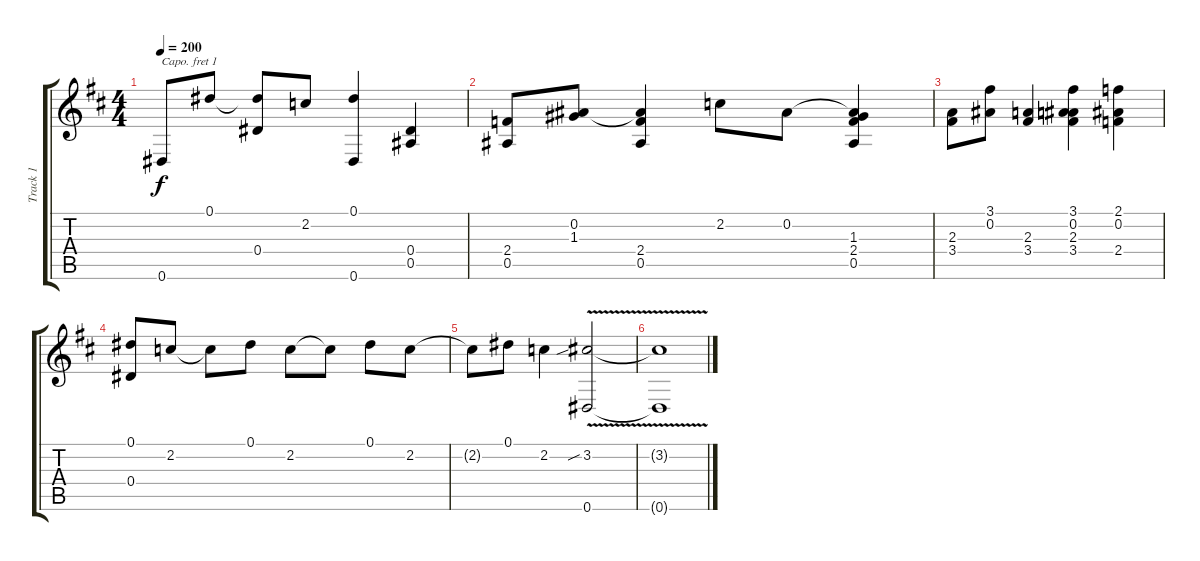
\track ("Track 1" "Track 1") {instrument acousticguitarsteel}
\staff {score tabs}
\capo 1
\tuning (D4 A3 Gb3 D3 A2 D2) {hide}
\ts (4 4)
\tempo 200
\clef g2
\ks d
0.6.8{dy f} 0.1.8 (0.1{t} 0.4).8 2.2.8 (0.1 0.6).4 (0.4 0.5).4 |
(2.4 0.5).8 (0.2 1.3).8 (0.2{t} 2.4 0.5).4 2.2.8 0.2.8 (0.2{t} 1.3 2.4 0.5).4 |
(2.3 3.4).8 (3.1 0.2).8 (2.3 3.4).4 (3.1 0.2 2.3 3.4).4 (2.1 0.2 2.4).4 |
(0.1 0.4).8 2.2.8 2.2{t}.8 0.1.8 2.2.8 2.2{t}.8 0.1.8 2.2.8 |
2.2{t}.8 0.1.8 2.2.4 (3.2{v sib} 0.6).2 |
(3.2{t} 0.6{t}).1
